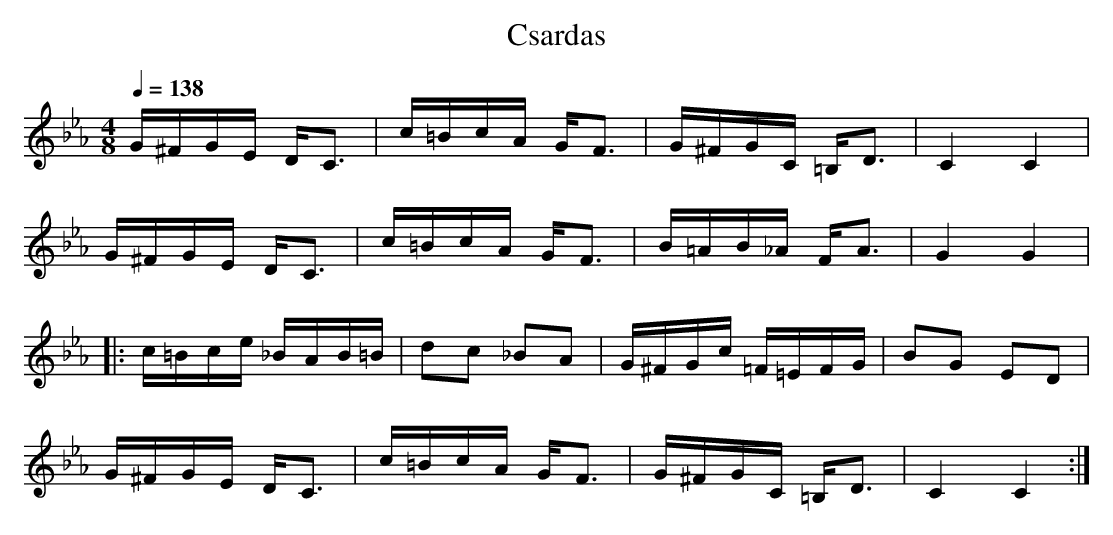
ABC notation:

X:1
T:Csardas
M:4/8
L:1/16
Q:1/4=138
K:CMin
  G^FGE  DC3  |c=BcA  GF3 |G^FGC =B,D3 |C4   C4  |
  G^FGE  DC3  |c=BcA  GF3 |B=AB_A FA3  |G4   G4  |
|:c=Bce _BAB=B|d2c2  _B2A2|G^FGc =F=EFG|B2G2 E2D2|
  G^FGE  DC3  |c=BcA  GF3 |G^FGC =B,D3 |C4   C4 :|

Coincidentally, Hungarian minor is the Indonesian PELOG scale, though
Eastern European music using it sounds nothing like Indonesian music.
(The exact pitches of Indonesian scales vary widely from one gamelan
to another, but the basic scale is always identifiable).

Pelog is considered to have three modes ("pathets") but they don't apply
to single-line melodies like the Western, Middle Eastern and Indian modes.


5. The Hijazkar Scale
== ==================

A scale similar to hijaz, but with the seventh sharpened, is called
HIJAZKAR in Turkish.  It's not very common in Turkish art music, but
very common in Indian music, where it is called BHAIRAVI in the North
Indian tradition and MAYAMALAVAGAULA in the Carnatic one. (It's not
the same as KURDILIHIJAZKAR, which is a form of the phrygian mode and
much more commonly used in Turkey).
